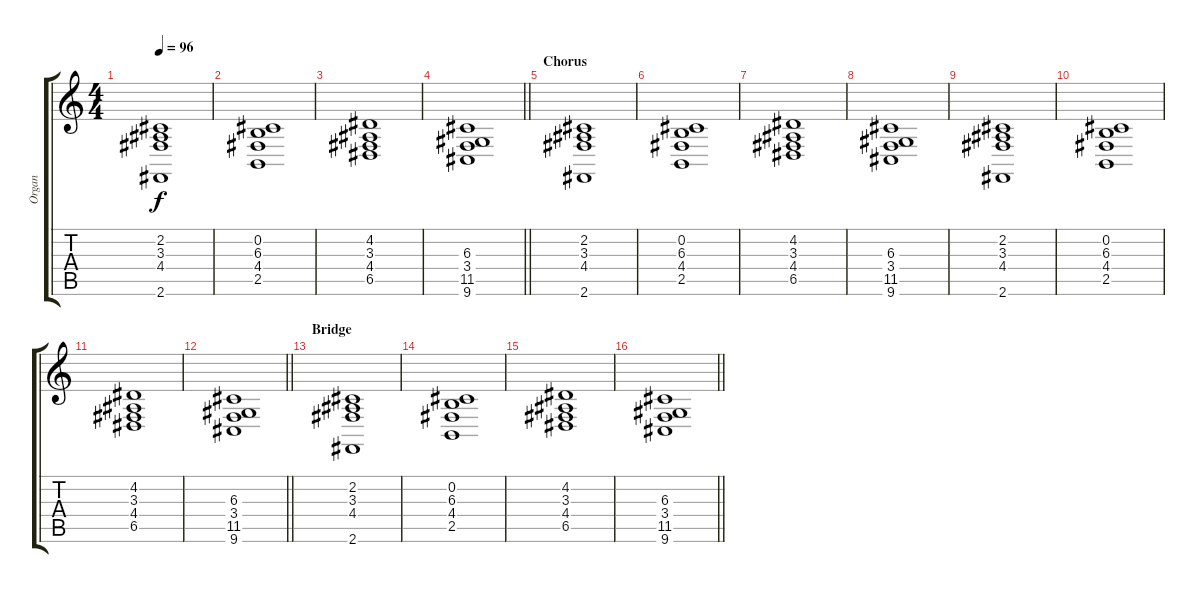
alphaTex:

\track ("Organ" "Organ") {instrument pad8sweep}
\staff {score tabs}
\tuning (E4 B3 G3 D3 A2 E2) {hide}
\ts (4 4)
\tempo 96
\clef g2
\ks c
(2.2 3.3 4.4 2.6).1{dy f} |
(0.2 6.3 4.4 2.5).1 |
(4.2 3.3 4.4 6.5).1 |
\barLineRight lightlight
(6.3 3.4 11.5 9.6).1 |
\section ("" "Chorus")
(2.2 3.3 4.4 2.6).1 |
(0.2 6.3 4.4 2.5).1 |
(4.2 3.3 4.4 6.5).1 |
(6.3 3.4 11.5 9.6).1 |
(2.2 3.3 4.4 2.6).1 |
(0.2 6.3 4.4 2.5).1 |
(4.2 3.3 4.4 6.5).1 |
\barLineRight lightlight
(6.3 3.4 11.5 9.6).1 |
\section ("" "Bridge")
(2.2 3.3 4.4 2.6).1 |
(0.2 6.3 4.4 2.5).1 |
(4.2 3.3 4.4 6.5).1 |
\barLineRight lightlight
(6.3 3.4 11.5 9.6).1
